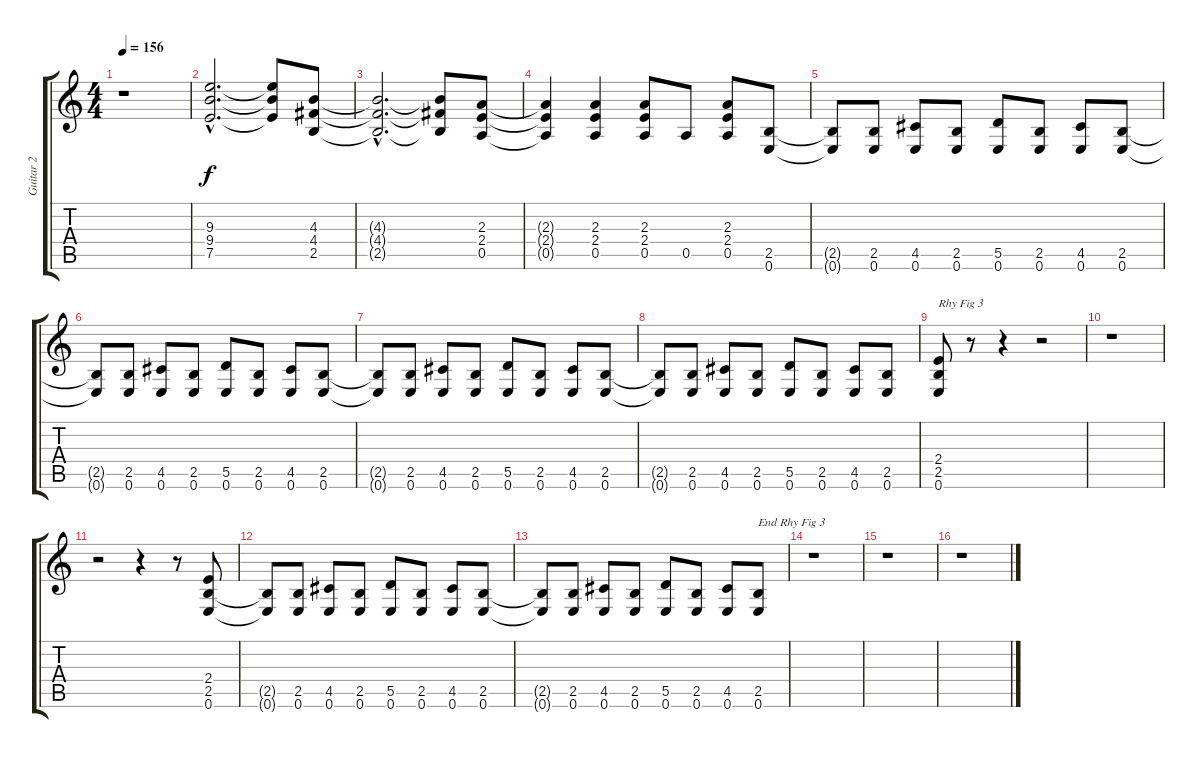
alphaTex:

\track ("Guitar 2" "Guitar 2") {instrument overdrivenguitar}
\staff {score tabs}
\tuning (E4 B3 G3 D3 A2 E2) {hide}
\ts (4 4)
\tempo 156
\clef g2
\ks c
r.1{dy f} |
(9.3{hac} 9.4{hac} 7.5{hac}).2{d} (9.3{t} 9.4{t} 7.5{t}).8 (4.3 4.4 2.5).8 |
(4.3{hac t} 4.4{hac t} 2.5{hac t}).2{d} (4.3{t} 4.4{t} 2.5{t}).8 (2.3 2.4 0.5).8 |
(2.3{t} 2.4{t} 0.5{t}).4 (2.3 2.4 0.5).4 (2.3 2.4 0.5).8 0.5.8 (2.3 2.4 0.5).8 (2.5 0.6).8 |
(2.5{t} 0.6{t}).8 (2.5 0.6).8 (4.5 0.6).8 (2.5 0.6).8 (5.5 0.6).8 (2.5 0.6).8 (4.5 0.6).8 (2.5 0.6).8 |
(2.5{t} 0.6{t}).8 (2.5 0.6).8 (4.5 0.6).8 (2.5 0.6).8 (5.5 0.6).8 (2.5 0.6).8 (4.5 0.6).8 (2.5 0.6).8 |
(2.5{t} 0.6{t}).8 (2.5 0.6).8 (4.5 0.6).8 (2.5 0.6).8 (5.5 0.6).8 (2.5 0.6).8 (4.5 0.6).8 (2.5 0.6).8 |
(2.5{t} 0.6{t}).8 (2.5 0.6).8 (4.5 0.6).8 (2.5 0.6).8 (5.5 0.6).8 (2.5 0.6).8 (4.5 0.6).8 (2.5 0.6).8 |
(2.4 2.5 0.6).8{txt "Rhy Fig 3"} r.8 r.4 r.2 |
r.1 |
r.2 r.4 r.8 (2.4 2.5 0.6).8 |
(2.5{t} 0.6{t}).8 (2.5 0.6).8 (4.5 0.6).8 (2.5 0.6).8 (5.5 0.6).8 (2.5 0.6).8 (4.5 0.6).8 (2.5 0.6).8 |
(2.5{t} 0.6{t}).8 (2.5 0.6).8 (4.5 0.6).8 (2.5 0.6).8 (5.5 0.6).8 (2.5 0.6).8 (4.5 0.6).8 (2.5 0.6).8{txt "End Rhy Fig 3"} |
r.1 |
r.1 |
r.1
